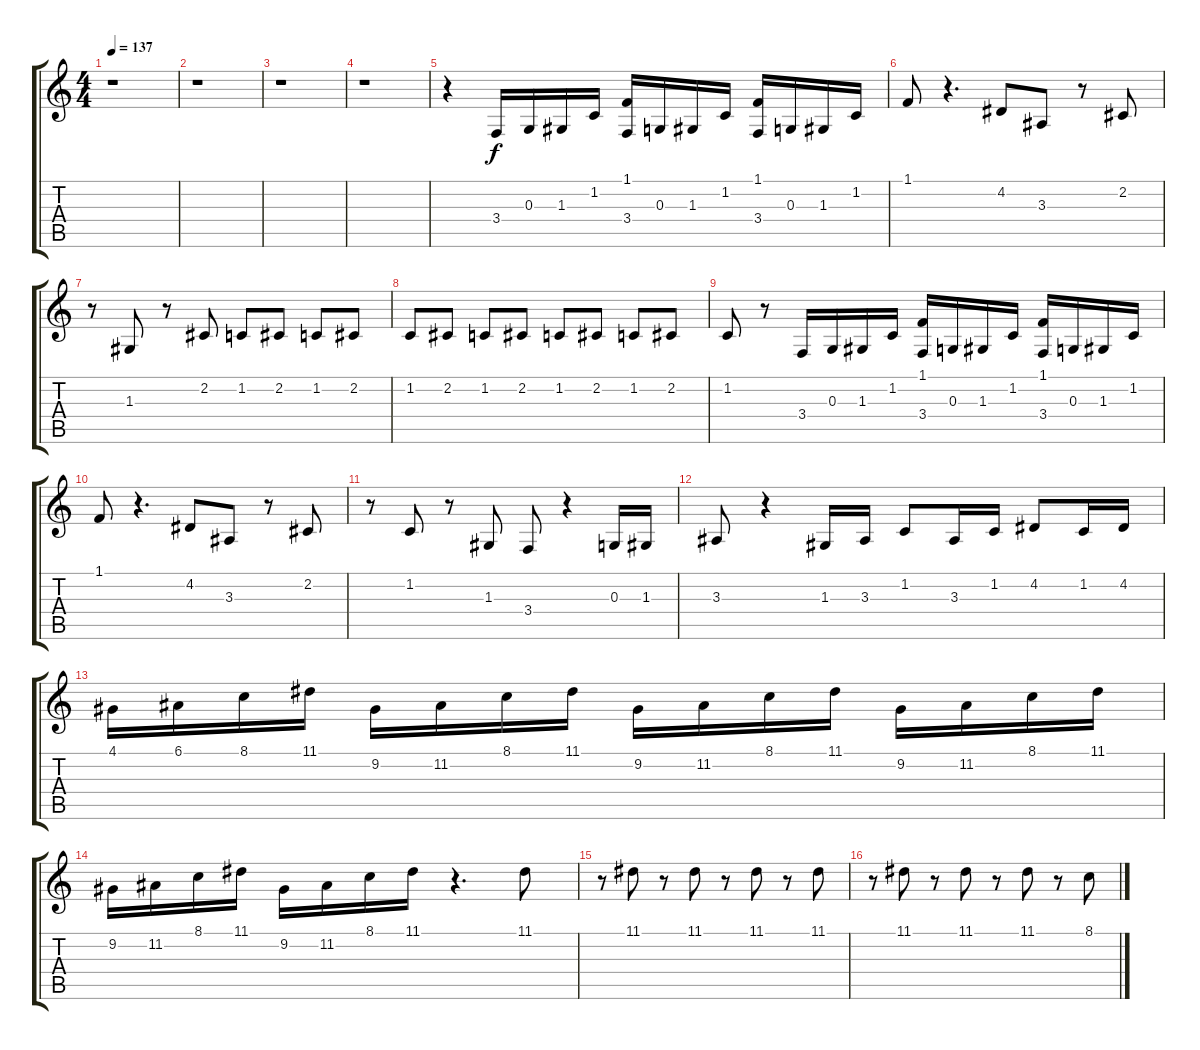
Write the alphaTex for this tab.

\track "" {instrument acousticgrandpiano}
\staff {score tabs}
\tuning (E4 B3 G3 D3 A2 E2) {hide}
\ts (4 4)
\tempo 137
\clef g2
\ks c
r.1{dy f} |
r.1 |
r.1 |
r.1 |
r.4 3.4.16{volume 6} 0.3.16 1.3.16 1.2.16 (1.1 3.4).16{volume 6} 0.3.16{volume 6} 1.3.16{volume 5} 1.2.16{volume 5} (1.1 3.4).16{volume 5} 0.3.16{volume 4} 1.3.16{volume 4} 1.2.16{volume 4} |
1.1.8{volume 4} r.4{d} 4.2.8{volume 6} 3.3.8 r.8 2.2.8 |
r.8 1.3.8 r.8 2.2.8 1.2.8 2.2.8 1.2.8{volume 6} 2.2.8{volume 6} |
1.2.8{volume 5} 2.2.8{volume 5} 1.2.8{volume 4} 2.2.8{volume 4} 1.2.8{volume 3} 2.2.8{volume 3} 1.2.8{volume 2} 2.2.8{volume 2} |
1.2.8{volume 1} r.8 3.4.16 0.3.16 1.3.16 1.2.16 (1.1 3.4).16{volume 6} 0.3.16{volume 6} 1.3.16{volume 6} 1.2.16{volume 5} (1.1 3.4).16{volume 5} 0.3.16{volume 4} 1.3.16{volume 4} 1.2.16{volume 4} |
1.1.8{volume 4} r.4{d} 4.2.8{volume 6} 3.3.8 r.8 2.2.8 |
r.8 1.2.8 r.8 1.3.8 3.4.8 r.4 0.3.16 1.3.16 |
3.3.8 r.4 1.3.16 3.3.16 1.2.8 3.3.16 1.2.16 4.2.8 1.2.16 4.2.16 |
4.1.16{volume 12 balance 4} 6.1.16{volume 12} 8.1.16{volume 12} 11.1.16{volume 11} 9.2.16{volume 11 balance 8} 11.2.16{volume 10} 8.1.16{volume 10} 11.1.16{volume 10} 9.2.16{volume 9 balance 12} 11.2.16{volume 9} 8.1.16{volume 8} 11.1.16{volume 8} 9.2.16{volume 8 balance 16} 11.2.16{volume 7} 8.1.16{volume 7} 11.1.16{volume 7} |
9.2.16{volume 6 balance 12} 11.2.16{volume 6} 8.1.16{volume 6} 11.1.16{volume 5} 9.2.16{volume 5 balance 10} 11.2.16{volume 4} 8.1.16{volume 4} 11.1.16{volume 4} r.4{d} 11.1.8{volume 9} |
r.8 11.1.8{volume 9} r.8 11.1.8{volume 8} r.8 11.1.8{volume 8} r.8 11.1.8{volume 7} |
r.8 11.1.8{volume 6} r.8 11.1.8{volume 6} r.8 11.1.8{volume 5} r.8 8.1.8{volume 4}
